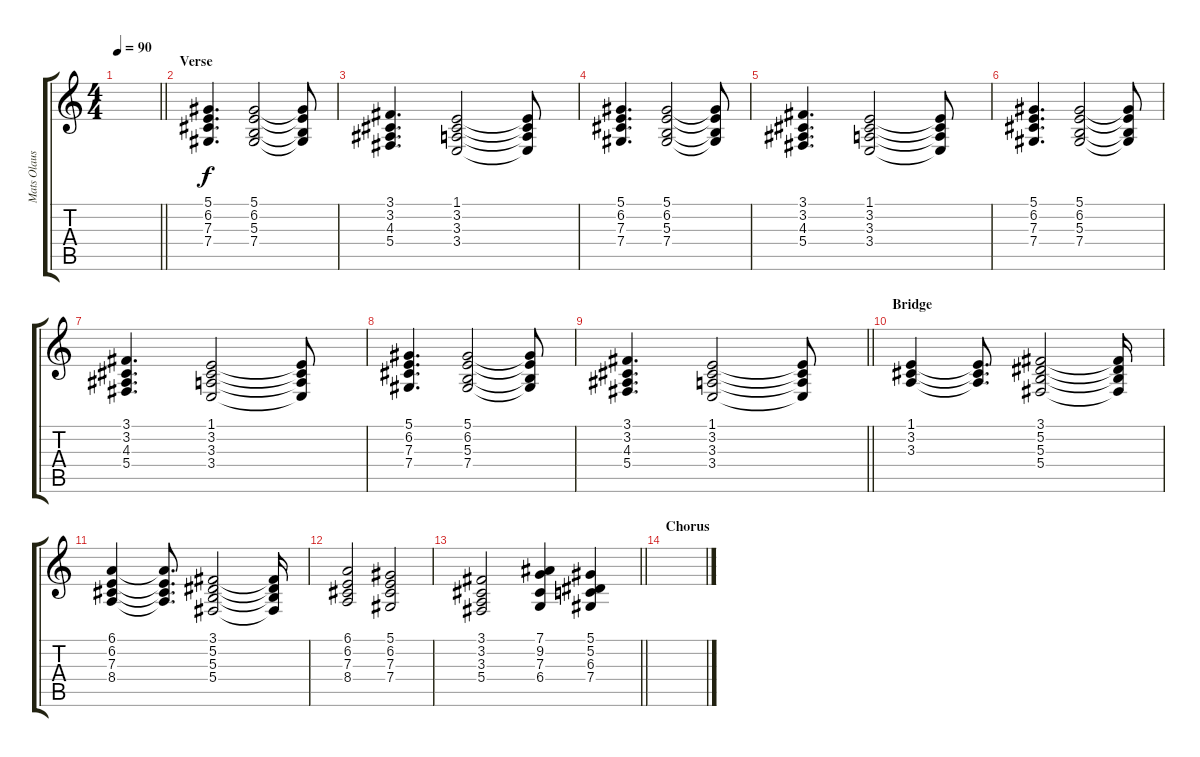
\track ("Mats Olausson" "Mats Olaus") {instrument synthstrings1}
\staff {score tabs}
\tuning (Eb4 Bb3 Gb3 Db3 Ab2 Eb2) {hide}
\ts (4 4)
\tempo 90
\clef g2
\barLineRight lightlight
\ks c
|
\section ("" "Verse")
(5.1 6.2 7.3 7.4).4{d} (5.1 6.2 5.3 7.4).2 (5.1{t} 6.2{t} 5.3{t} 7.4{t}).8 |
(3.1 3.2 4.3 5.4).4{d} (1.1 3.2 3.3 3.4).2 (1.1{t} 3.2{t} 3.3{t} 3.4{t}).8 |
(5.1 6.2 7.3 7.4).4{d} (5.1 6.2 5.3 7.4).2 (5.1{t} 6.2{t} 5.3{t} 7.4{t}).8 |
(3.1 3.2 4.3 5.4).4{d} (1.1 3.2 3.3 3.4).2 (1.1{t} 3.2{t} 3.3{t} 3.4{t}).8 |
(5.1 6.2 7.3 7.4).4{d} (5.1 6.2 5.3 7.4).2 (5.1{t} 6.2{t} 5.3{t} 7.4{t}).8 |
(3.1 3.2 4.3 5.4).4{d} (1.1 3.2 3.3 3.4).2 (1.1{t} 3.2{t} 3.3{t} 3.4{t}).8 |
(5.1 6.2 7.3 7.4).4{d} (5.1 6.2 5.3 7.4).2 (5.1{t} 6.2{t} 5.3{t} 7.4{t}).8 |
\barLineRight lightlight
(3.1 3.2 4.3 5.4).4{d} (1.1 3.2 3.3 3.4).2 (1.1{t} 3.2{t} 3.3{t} 3.4{t}).8 |
\section ("" "Bridge")
(1.1 3.2 3.3).4 (1.1{t} 3.2{t} 3.3{t}).8{d} (3.1 5.2 5.3 5.4).2 (3.1{t} 5.2{t} 5.3{t} 5.4{t}).16 |
(6.1 6.2 7.3 8.4).4 (6.1{t} 6.2{t} 7.3{t} 8.4{t}).8{d} (3.1 5.2 5.3 5.4).2 (3.1{t} 5.2{t} 5.3{t} 5.4{t}).16 |
(6.1 6.2 7.3 8.4).2 (5.1 6.2 7.3 7.4).2 |
\barLineRight lightlight
(3.1 3.2 3.3 5.4).2 (7.1 9.2 7.3 6.4).4 (5.1 5.2 6.3 7.4).4 |
\section ("" "Chorus")
